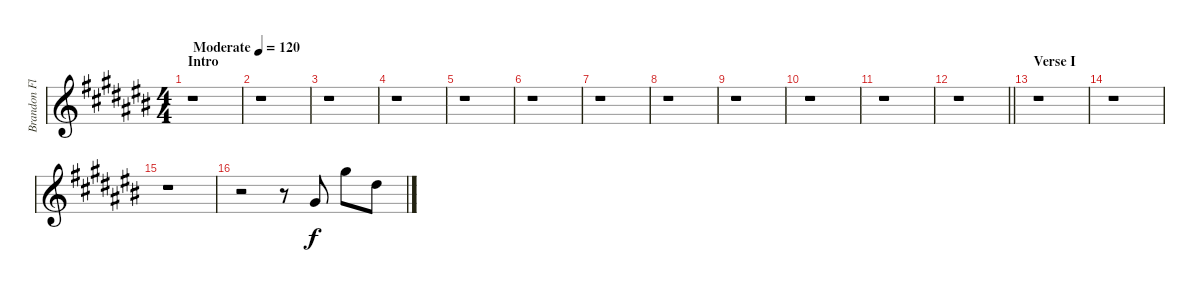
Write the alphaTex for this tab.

\track ("Brandon Flowers' piano" "Brandon Fl") {instrument sopranosax}
\staff {score}
\tuning (E4 B3 G3 D3 A2 E2) {hide}
\ts (4 4)
\section ("" "Intro")
\tempo (120 "Moderate")
\clef g2
\ks c#
r.1{dy f instrument sopranosax} |
r.1 |
r.1 |
r.1 |
r.1 |
r.1 |
r.1 |
r.1 |
r.1 |
r.1 |
r.1 |
\barLineRight lightlight
r.1 |
\section ("" "Verse I")
r.1 |
r.1 |
r.1 |
r.2{volume 9} r.8 18.4.8 16.1.8 16.2.8
